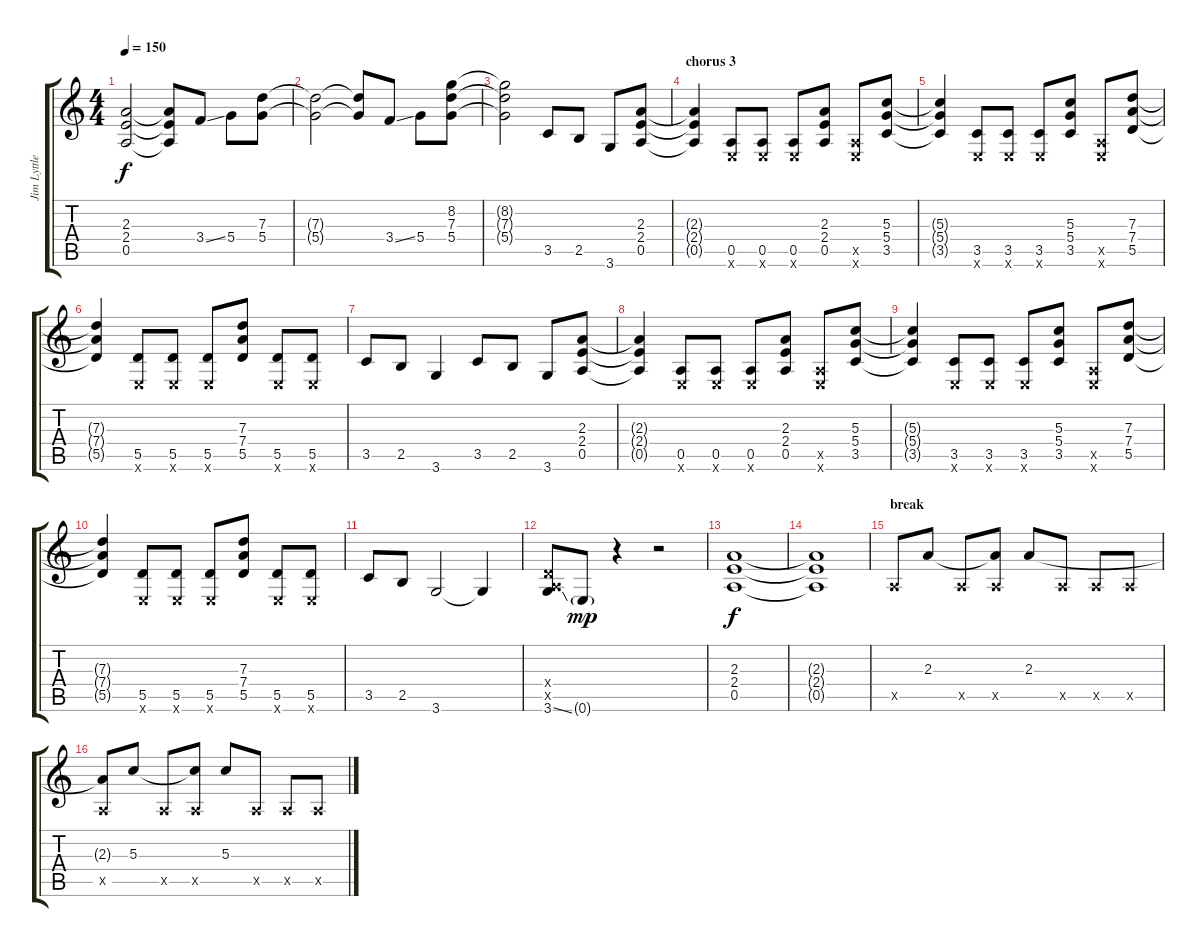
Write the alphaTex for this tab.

\track ("Jim Lyttle" "Jim Lyttle") {instrument overdrivenguitar}
\staff {score tabs}
\tuning (E4 B3 G3 D3 A2 E2) {hide}
\ts (4 4)
\tempo 150
\clef g2
\ks c
(2.3{t} 2.4{t} 0.5{t}).2{dy f} (2.3{t} 2.4{t} 0.5{t}).8 3.4{ss}.8 5.4.8 (7.3 5.4).8 |
(7.3{t} 5.4{t}).2 (7.3{t} 5.4{t}).8 3.4{ss}.8 5.4.8 (8.2 7.3 5.4).8 |
(8.2{t} 7.3{t} 5.4{t}).2 3.5.8 2.5.8 3.6.8 (2.3 2.4 0.5).8 |
\section ("" "chorus 3")
(2.3{t} 2.4{t} 0.5{t}).4 (0.5 0.6{x}).8 (0.5 0.6{x}).8 (0.5 0.6{x}).8 (2.3 2.4 0.5).8 (0.5{x} 0.6{x}).8 (5.3 5.4 3.5).8 |
(5.3{t} 5.4{t} 3.5{t}).4 (3.5 0.6{x}).8 (3.5 0.6{x}).8 (3.5 0.6{x}).8 (5.3 5.4 3.5).8 (0.5{x} 0.6{x}).8 (7.3 7.4 5.5).8 |
(7.3{t} 7.4{t} 5.5{t}).4 (5.5 0.6{x}).8 (5.5 0.6{x}).8 (5.5 0.6{x}).8 (7.3 7.4 5.5).8 (5.5 0.6{x}).8 (5.5 0.6{x}).8 |
3.5.8 2.5.8 3.6.4 3.5.8 2.5.8 3.6.8 (2.3 2.4 0.5).8 |
(2.3{t} 2.4{t} 0.5{t}).4 (0.5 0.6{x}).8 (0.5 0.6{x}).8 (0.5 0.6{x}).8 (2.3 2.4 0.5).8 (0.5{x} 0.6{x}).8 (5.3 5.4 3.5).8 |
(5.3{t} 5.4{t} 3.5{t}).4 (3.5 0.6{x}).8 (3.5 0.6{x}).8 (3.5 0.6{x}).8 (5.3 5.4 3.5).8 (0.5{x} 0.6{x}).8 (7.3 7.4 5.5).8 |
(7.3{t} 7.4{t} 5.5{t}).4 (5.5 0.6{x}).8 (5.5 0.6{x}).8 (5.5 0.6{x}).8 (7.3 7.4 5.5).8 (5.5 0.6{x}).8 (5.5 0.6{x}).8 |
3.5.8 2.5.8 3.6.2 3.6{t}.4 |
(0.4{x} 0.5{x} 3.6{ss}).8 0.6{g}.8{dy mp} r.4 r.2 |
(2.3 2.4 0.5).1{dy f} |
(2.3{t} 2.4{t} 0.5{t}).1 |
\section ("" "break")
0.5{x}.8 2.3.8 0.5{x}.8 (2.3{t} 0.5{x}).8 2.3.8 0.5{x}.8 0.5{x}.8 0.5{x}.8 |
(2.3{t} 0.5{x}).8 5.3.8 0.5{x}.8 (5.3{t} 0.5{x}).8 5.3.8 0.5{x}.8 0.5{x}.8 0.5{x}.8
